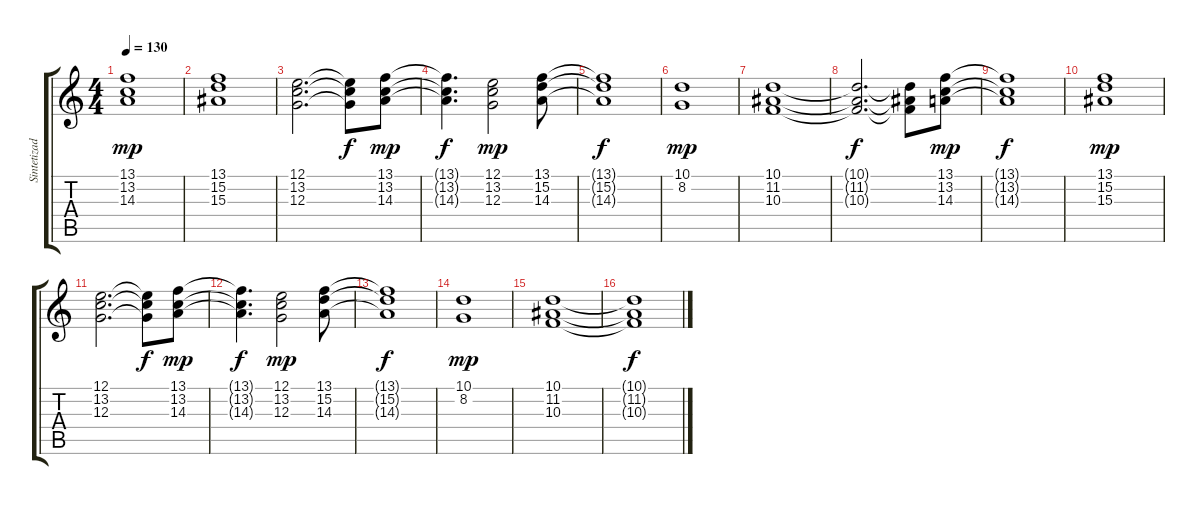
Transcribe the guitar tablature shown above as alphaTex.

\track ("Sintetizador II" "Sintetizad") {instrument rockorgan}
\staff {score tabs}
\tuning (E4 B3 G3 D3 A2 E2) {hide}
\ts (4 4)
\tempo 130
\clef g2
\ks c
(13.1 13.2 14.3).1{dy mp volume 11} |
(13.1 15.2 15.3).1 |
(12.1 13.2 12.3).2{d} (12.1{t} 13.2{t} 12.3{t}).8{dy f} (13.1 13.2 14.3).8{dy mp} |
(13.1{t} 13.2{t} 14.3{t}).4{d dy f} (12.1 13.2 12.3).2{dy mp} (13.1 15.2 14.3).8 |
(13.1{t} 15.2{t} 14.3{t}).1{dy f} |
(10.1 8.2).1{dy mp} |
(10.1 11.2 10.3).1 |
(10.1{t} 11.2{t} 10.3{t}).2{d dy f} (10.1{t} 11.2{t} 10.3{t}).8 (13.1 13.2 14.3).8{dy mp} |
(13.1{t} 13.2{t} 14.3{t}).1{dy f} |
(13.1 15.2 15.3).1{dy mp} |
(12.1 13.2 12.3).2{d} (12.1{t} 13.2{t} 12.3{t}).8{dy f} (13.1 13.2 14.3).8{dy mp} |
(13.1{t} 13.2{t} 14.3{t}).4{d dy f} (12.1 13.2 12.3).2{dy mp} (13.1 15.2 14.3).8 |
(13.1{t} 15.2{t} 14.3{t}).1{dy f} |
(10.1 8.2).1{dy mp} |
(10.1 11.2 10.3).1 |
(10.1{t} 11.2{t} 10.3{t}).1{dy f}
